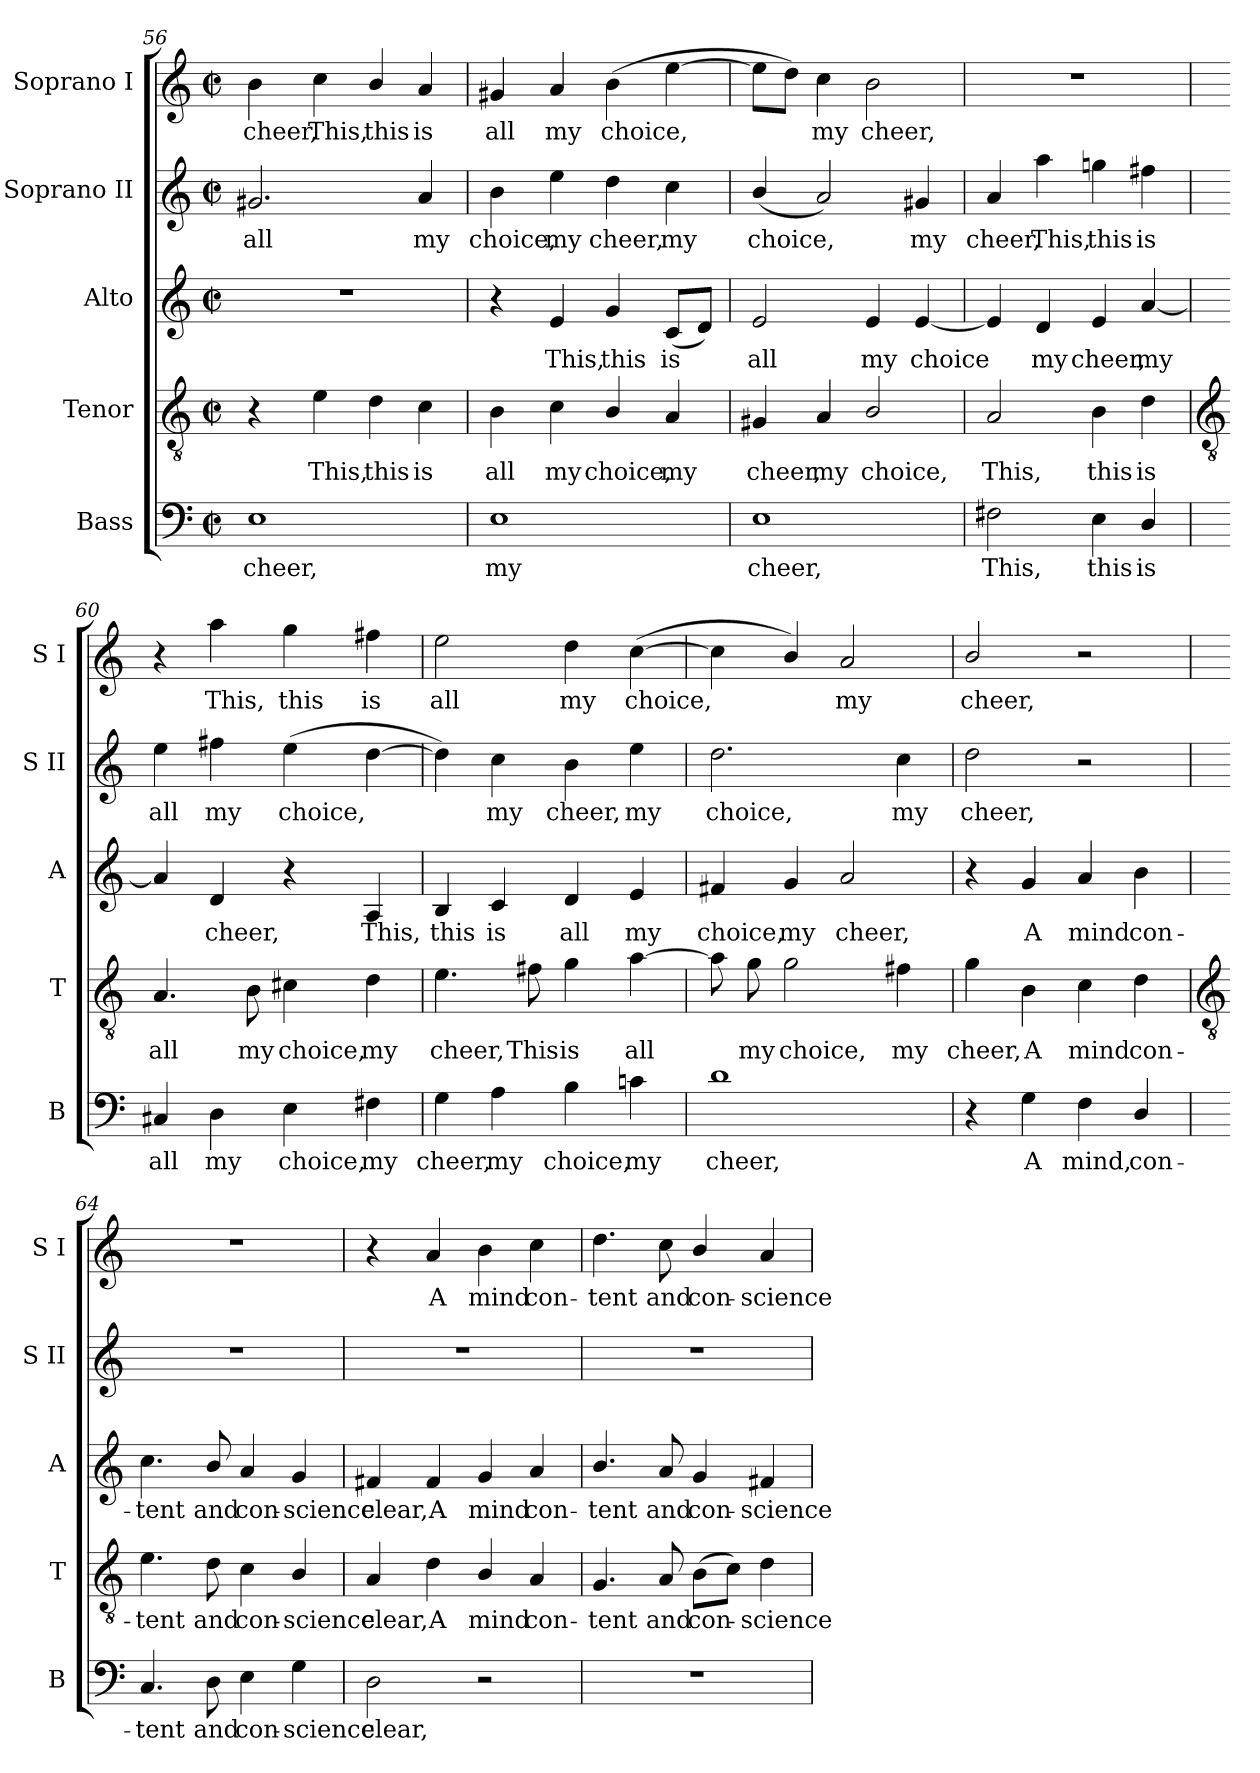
**kern	**text	**kern	**text	**kern	**text	**kern	**text	**kern	**text
*part5	*part5	*part4	*part4	*part3	*part3	*part2	*part2	*part1	*part1
*staff5	*staff5	*staff4	*staff4	*staff3	*staff3	*staff2	*staff2	*staff1	*staff1
*I"Bass	*	*I"Tenor	*	*I"Alto	*	*I"Soprano II	*	*I"Soprano I	*
*I'B	*	*I'T	*	*I'A	*	*I'S II	*	*I'S I	*
!!LO:LB:g=z
*clefF4	*	*clefGv2	*	*clefG2	*	*clefG2	*	*clefG2	*
*k[]	*	*k[]	*	*k[]	*	*k[]	*	*k[]	*
*C:	*	*C:	*	*C:	*	*C:	*	*C:	*
*M2/2	*	*M2/2	*	*M2/2	*	*M2/2	*	*M2/2	*
*met(c|)	*	*met(c|)	*	*met(c|)	*	*met(c|)	*	*met(c|)	*
=56	=56	=56	=56	=56	=56	=56	=56	=56	=56
!	!LO:LY:b	!	!	!	!	!	!LO:LY:b	!	!LO:LY:b
1E	cheer,	4r	.	1r	.	2.g#X	all	4b	cheer,
!	!	!	!LO:LY:b	!	!	!	!	!	!LO:LY:b
.	.	4e	This,	.	.	.	.	4cc	This,
!	!	!	!LO:LY:b	!	!	!	!	!	!LO:LY:b
.	.	4d	this	.	.	.	.	4b/	this
!	!	!	!LO:LY:b	!	!	!	!LO:LY:b	!	!LO:LY:b
.	.	4c	is	.	.	4a	my	4a	is
=57	=57	=57	=57	=57	=57	=57	=57	=57	=57
!	!LO:LY:b	!	!LO:LY:b	!	!	!	!LO:LY:b	!	!LO:LY:b
1E	my	4B	all	4r	.	4b	choice,	4g#X	all
!	!	!	!LO:LY:b	!	!LO:LY:b	!	!LO:LY:b	!	!LO:LY:b
.	.	4c	my	4e	This,	4ee	my	4a	my
!	!	!	!LO:LY:b	!	!LO:LY:b	!	!LO:LY:b	!	!LO:LY:b
.	.	4B/	choice,	4g	this	4dd	cheer,	(>4b	choice,
!	!	!	!LO:LY:b	!	!LO:LY:b	!	!LO:LY:b	!	!
.	.	4A	my	(<8cL	is	4cc	my	[4ee	.
.	.	.	.	8dJ)	.	.	.	.	.
=58	=58	=58	=58	=58	=58	=58	=58	=58	=58
!	!LO:LY:b	!	!LO:LY:b	!	!LO:LY:b	!	!LO:LY:b	!	!
1E	cheer,	4G#X	cheer,	2e	all	(<4b/	choice,	8eeL]	.
.	.	.	.	.	.	.	.	8ddJ)	.
!	!	!	!LO:LY:b	!	!	!	!	!	!LO:LY:b
.	.	4A	my	.	.	2a)	.	4cc	my
!	!	!	!LO:LY:b	!	!LO:LY:b	!	!	!	!LO:LY:b
.	.	2B/	choice,	4e	my	.	.	2b	cheer,
!	!	!	!	!	!LO:LY:b	!	!LO:LY:b	!	!
.	.	.	.	[4e	choice	4g#X	my	.	.
=59	=59	=59	=59	=59	=59	=59	=59	=59	=59
!	!LO:LY:b	!	!LO:LY:b	!	!	!	!LO:LY:b	!	!
2F#X	This,	2A	This,	4e]	.	4a	cheer,	1r	.
!	!	!	!	!	!LO:LY:b	!	!LO:LY:b	!	!
.	.	.	.	4d	my	4aa	This,	.	.
!	!LO:LY:b	!	!LO:LY:b	!	!LO:LY:b	!	!LO:LY:b	!	!
4E	this	4B	this	4e	cheer,	4ggn	this	.	.
!	!LO:LY:b	!	!LO:LY:b	!	!LO:LY:b	!	!LO:LY:b	!	!
4D/	is	4d	is	[4a	my	4ff#X	is	.	.
!!LO:LB:g=z
=60	=60	=60	=60	=60	=60	=60	=60	=60	=60
*	*	*clefGv2	*	*	*	*	*	*	*
!	!LO:LY:b	!	!LO:LY:b	!	!	!	!LO:LY:b	!	!
4C#X	all	4.A	all	4a]	.	4ee	all	4r	.
!	!LO:LY:b	!	!	!	!LO:LY:b	!	!LO:LY:b	!	!LO:LY:b
4D	my	.	.	4d	cheer,	4ff#X	my	4aa	This,
!	!	!	!LO:LY:b	!	!	!	!	!	!
.	.	8B	my	.	.	.	.	.	.
!	!LO:LY:b	!	!LO:LY:b	!	!	!	!LO:LY:b	!	!LO:LY:b
4E	choice,	4c#X	choice,	4r	.	(>4ee	choice,	4gg	this
!	!LO:LY:b	!	!LO:LY:b	!	!LO:LY:b	!	!	!	!LO:LY:b
4F#X	my	4d	my	4A	This,	[4dd	.	4ff#X	is
=61	=61	=61	=61	=61	=61	=61	=61	=61	=61
!	!LO:LY:b	!	!LO:LY:b	!	!LO:LY:b	!	!	!	!LO:LY:b
4G	cheer,	4.e	cheer,	4B	this	4dd])	.	2ee	all
!	!LO:LY:b	!	!	!	!LO:LY:b	!	!LO:LY:b	!	!
4A	my	.	.	4c	is	4cc	my	.	.
!	!	!	!LO:LY:b	!	!	!	!	!	!
.	.	8f#X	This	.	.	.	.	.	.
!	!LO:LY:b	!	!LO:LY:b	!	!LO:LY:b	!	!LO:LY:b	!	!LO:LY:b
4B	choice,	4g	is	4d	all	4b	cheer,	4dd	my
!	!LO:LY:b	!	!LO:LY:b	!	!LO:LY:b	!	!LO:LY:b	!	!LO:LY:b
4cn	my	[4a	all	4e	my	4ee	my	(>[4cc	choice,
=62	=62	=62	=62	=62	=62	=62	=62	=62	=62
!	!LO:LY:b	!	!	!	!LO:LY:b	!	!LO:LY:b	!	!
1d	cheer,	8a]	.	4f#X	choice,	2.dd	choice,	4cc]	.
!	!	!	!LO:LY:b	!	!	!	!	!	!
.	.	8g	my	.	.	.	.	.	.
!	!	!	!LO:LY:b	!	!LO:LY:b	!	!	!	!
.	.	2g	choice,	4g	my	.	.	4b/)	.
!	!	!	!	!	!LO:LY:b	!	!	!	!LO:LY:b
.	.	.	.	2a	cheer,	.	.	2a	my
!	!	!	!LO:LY:b	!	!	!	!LO:LY:b	!	!
.	.	4f#X	my	.	.	4cc	my	.	.
=63	=63	=63	=63	=63	=63	=63	=63	=63	=63
!	!	!	!LO:LY:b	!	!	!	!LO:LY:b	!	!LO:LY:b
4r	.	4g	cheer,	4r	.	2dd	cheer,	2b/	cheer,
!	!LO:LY:b	!	!LO:LY:b	!	!LO:LY:b	!	!	!	!
4G	A	4B	A	4g	A	.	.	.	.
!	!LO:LY:b	!	!LO:LY:b	!	!LO:LY:b	!	!	!	!
4F	mind,	4c	mind	4a	mind	2r	.	2r	.
!	!LO:LY:b	!	!LO:LY:b	!	!LO:LY:b	!	!	!	!
4D/	con-	4d	con-	4b	con-	.	.	.	.
!!LO:LB:g=z
=64	=64	=64	=64	=64	=64	=64	=64	=64	=64
*	*	*clefGv2	*	*	*	*	*	*	*
!	!LO:LY:b	!	!LO:LY:b	!	!LO:LY:b	!	!	!	!
4.C	-tent	4.e	-tent	4.cc	-tent	1r	.	1r	.
!	!LO:LY:b	!	!LO:LY:b	!	!LO:LY:b	!	!	!	!
8D	and	8d	and	8b/	and	.	.	.	.
!	!LO:LY:b	!	!LO:LY:b	!	!LO:LY:b	!	!	!	!
4E	con-	4c	con-	4a	con-	.	.	.	.
!	!LO:LY:b	!	!LO:LY:b	!	!LO:LY:b	!	!	!	!
4G	-science	4B/	-science	4g	-science	.	.	.	.
=65	=65	=65	=65	=65	=65	=65	=65	=65	=65
!	!LO:LY:b	!	!LO:LY:b	!	!LO:LY:b	!	!	!	!
2D	clear,	4A	clear,	4f#X	clear,	1r	.	4r	.
!	!	!	!LO:LY:b	!	!LO:LY:b	!	!	!	!LO:LY:b
.	.	4d	A	4f#	A	.	.	4a	A
!	!	!	!LO:LY:b	!	!LO:LY:b	!	!	!	!LO:LY:b
2r	.	4B/	mind	4g	mind	.	.	4b	mind
!	!	!	!LO:LY:b	!	!LO:LY:b	!	!	!	!LO:LY:b
.	.	4A	con-	4a	con-	.	.	4cc	con-
=66	=66	=66	=66	=66	=66	=66	=66	=66	=66
!	!	!	!LO:LY:b	!	!LO:LY:b	!	!	!	!LO:LY:b
1r	.	4.G	-tent	4.b/	-tent	1r	.	4.dd	-tent
!	!	!	!LO:LY:b	!	!LO:LY:b	!	!	!	!LO:LY:b
.	.	8A	and	8a	and	.	.	8cc	and
!	!	!	!LO:LY:b	!	!LO:LY:b	!	!	!	!LO:LY:b
.	.	(>8BL	con-	4g	con-	.	.	4b/	con-
.	.	8cJ)	.	.	.	.	.	.	.
!	!	!	!LO:LY:b	!	!LO:LY:b	!	!	!	!LO:LY:b
.	.	4d	science	4f#X	-science	.	.	4a	-science
=	=	=	=	=	=	=	=	=	=
*-	*-	*-	*-	*-	*-	*-	*-	*-	*-
